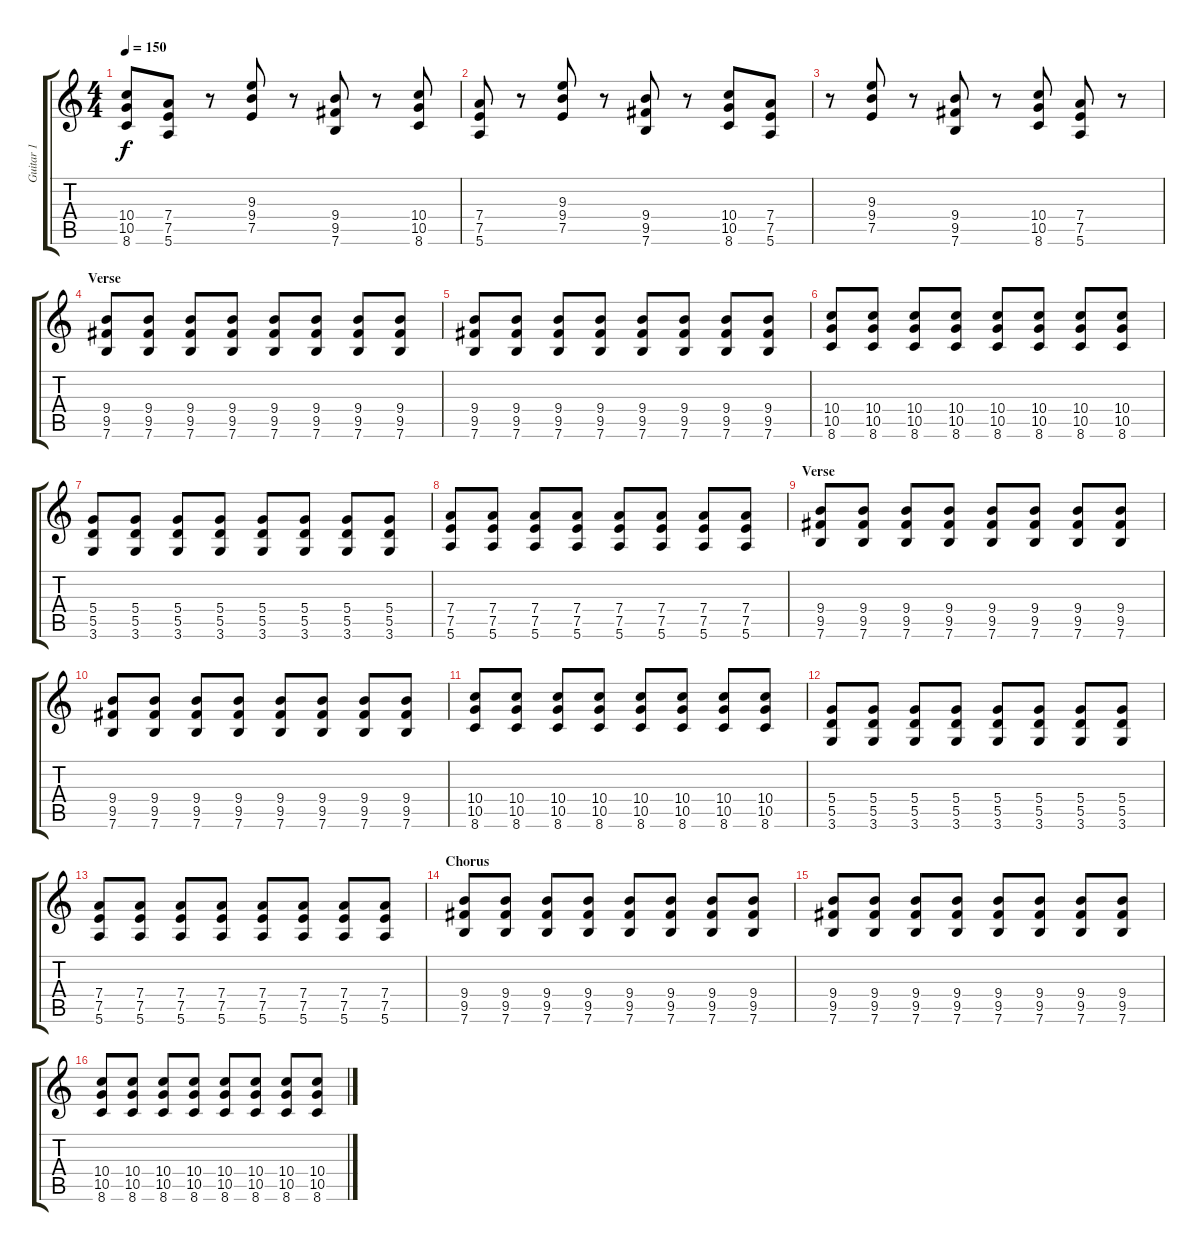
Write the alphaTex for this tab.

\track ("Guitar 1" "Guitar 1") {instrument distortionguitar}
\staff {score tabs}
\tuning (E4 B3 G3 D3 A2 E2) {hide}
\ts (4 4)
\tempo 150
\clef g2
\ks c
(10.4 10.5 8.6).8{dy f} (7.4 7.5 5.6).8 r.8 (9.3 9.4 7.5).8 r.8 (9.4 9.5 7.6).8 r.8 (10.4 10.5 8.6).8 |
(7.4 7.5 5.6).8 r.8 (9.3 9.4 7.5).8 r.8 (9.4 9.5 7.6).8 r.8 (10.4 10.5 8.6).8 (7.4 7.5 5.6).8 |
r.8 (9.3 9.4 7.5).8 r.8 (9.4 9.5 7.6).8 r.8 (10.4 10.5 8.6).8 (7.4 7.5 5.6).8 r.8 |
\section ("" "Verse ")
(9.4 9.5 7.6).8 (9.4 9.5 7.6).8 (9.4 9.5 7.6).8 (9.4 9.5 7.6).8 (9.4 9.5 7.6).8 (9.4 9.5 7.6).8 (9.4 9.5 7.6).8 (9.4 9.5 7.6).8 |
(9.4 9.5 7.6).8 (9.4 9.5 7.6).8 (9.4 9.5 7.6).8 (9.4 9.5 7.6).8 (9.4 9.5 7.6).8 (9.4 9.5 7.6).8 (9.4 9.5 7.6).8 (9.4 9.5 7.6).8 |
(10.4 10.5 8.6).8 (10.4 10.5 8.6).8 (10.4 10.5 8.6).8 (10.4 10.5 8.6).8 (10.4 10.5 8.6).8 (10.4 10.5 8.6).8 (10.4 10.5 8.6).8 (10.4 10.5 8.6).8 |
(5.4 5.5 3.6).8 (5.4 5.5 3.6).8 (5.4 5.5 3.6).8 (5.4 5.5 3.6).8 (5.4 5.5 3.6).8 (5.4 5.5 3.6).8 (5.4 5.5 3.6).8 (5.4 5.5 3.6).8 |
(7.4 7.5 5.6).8 (7.4 7.5 5.6).8 (7.4 7.5 5.6).8 (7.4 7.5 5.6).8 (7.4 7.5 5.6).8 (7.4 7.5 5.6).8 (7.4 7.5 5.6).8 (7.4 7.5 5.6).8 |
\section ("" "Verse")
(9.4 9.5 7.6).8 (9.4 9.5 7.6).8 (9.4 9.5 7.6).8 (9.4 9.5 7.6).8 (9.4 9.5 7.6).8 (9.4 9.5 7.6).8 (9.4 9.5 7.6).8 (9.4 9.5 7.6).8 |
(9.4 9.5 7.6).8 (9.4 9.5 7.6).8 (9.4 9.5 7.6).8 (9.4 9.5 7.6).8 (9.4 9.5 7.6).8 (9.4 9.5 7.6).8 (9.4 9.5 7.6).8 (9.4 9.5 7.6).8 |
(10.4 10.5 8.6).8 (10.4 10.5 8.6).8 (10.4 10.5 8.6).8 (10.4 10.5 8.6).8 (10.4 10.5 8.6).8 (10.4 10.5 8.6).8 (10.4 10.5 8.6).8 (10.4 10.5 8.6).8 |
(5.4 5.5 3.6).8 (5.4 5.5 3.6).8 (5.4 5.5 3.6).8 (5.4 5.5 3.6).8 (5.4 5.5 3.6).8 (5.4 5.5 3.6).8 (5.4 5.5 3.6).8 (5.4 5.5 3.6).8 |
(7.4 7.5 5.6).8 (7.4 7.5 5.6).8 (7.4 7.5 5.6).8 (7.4 7.5 5.6).8 (7.4 7.5 5.6).8 (7.4 7.5 5.6).8 (7.4 7.5 5.6).8 (7.4 7.5 5.6).8 |
\section ("" "Chorus")
(9.4 9.5 7.6).8 (9.4 9.5 7.6).8 (9.4 9.5 7.6).8 (9.4 9.5 7.6).8 (9.4 9.5 7.6).8 (9.4 9.5 7.6).8 (9.4 9.5 7.6).8 (9.4 9.5 7.6).8 |
(9.4 9.5 7.6).8 (9.4 9.5 7.6).8 (9.4 9.5 7.6).8 (9.4 9.5 7.6).8 (9.4 9.5 7.6).8 (9.4 9.5 7.6).8 (9.4 9.5 7.6).8 (9.4 9.5 7.6).8 |
(10.4 10.5 8.6).8 (10.4 10.5 8.6).8 (10.4 10.5 8.6).8 (10.4 10.5 8.6).8 (10.4 10.5 8.6).8 (10.4 10.5 8.6).8 (10.4 10.5 8.6).8 (10.4 10.5 8.6).8
